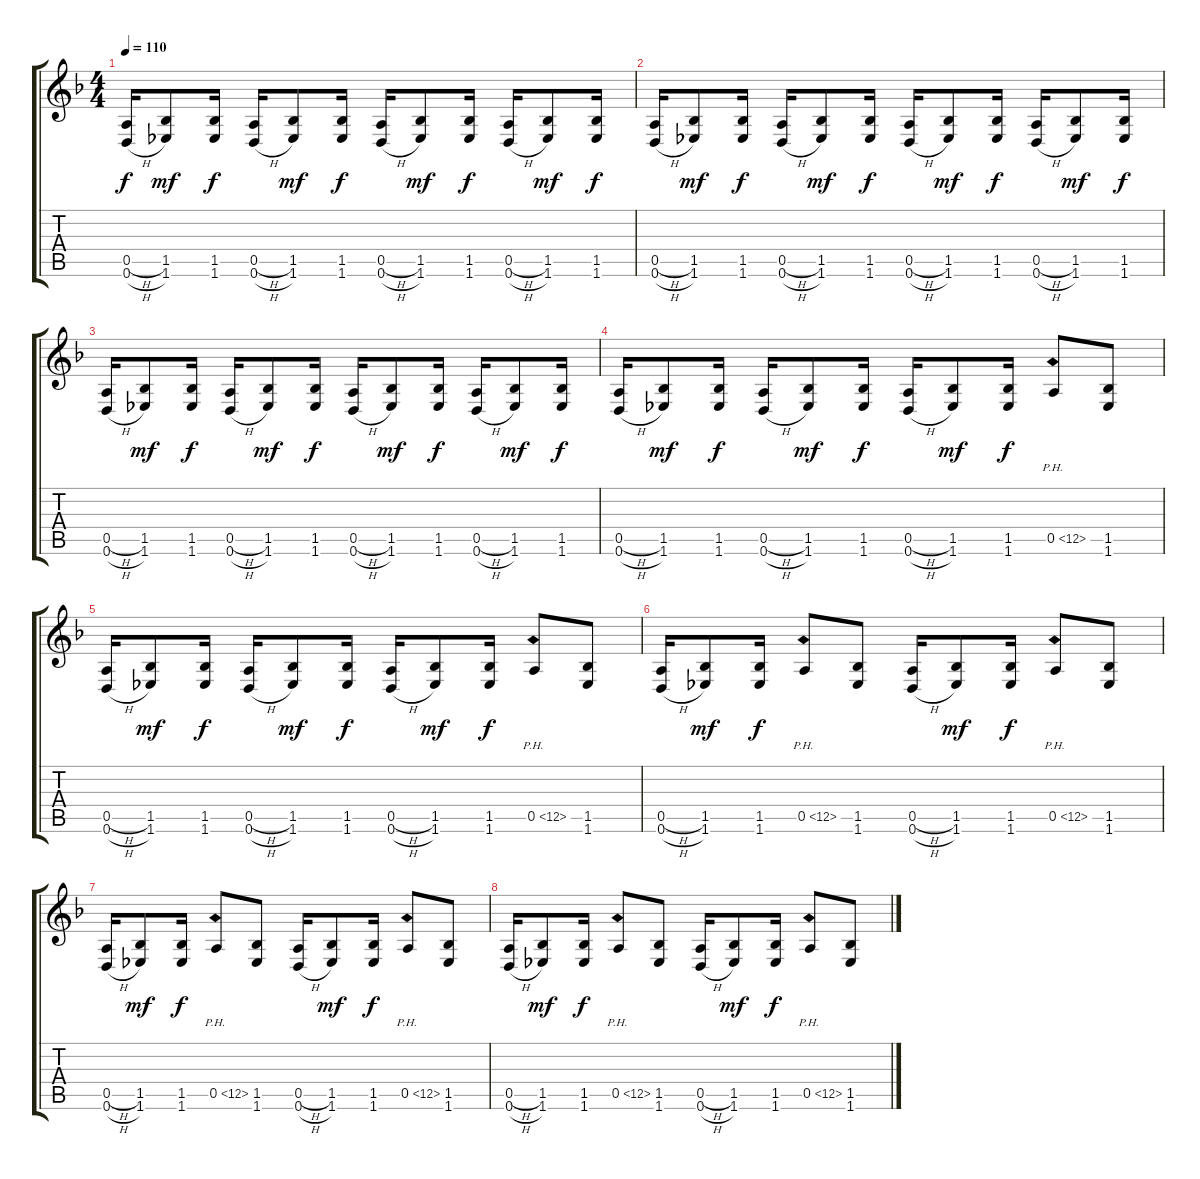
\track "" {instrument distortionguitar}
\staff {score tabs}
\tuning (E4 B3 G3 D3 A2 D2) {hide}
\ts (4 4)
\tempo 110
\clef g2
\ks dminor
(0.5{h} 0.6{h}).16{dy f} (1.5 1.6).8{dy mf} (1.5 1.6).16{dy f} (0.5{h} 0.6{h}).16 (1.5 1.6).8{dy mf} (1.5 1.6).16{dy f} (0.5{h} 0.6{h}).16 (1.5 1.6).8{dy mf} (1.5 1.6).16{dy f} (0.5{h} 0.6{h}).16 (1.5 1.6).8{dy mf} (1.5 1.6).16{dy f} |
(0.5{h} 0.6{h}).16 (1.5 1.6).8{dy mf} (1.5 1.6).16{dy f} (0.5{h} 0.6{h}).16 (1.5 1.6).8{dy mf} (1.5 1.6).16{dy f} (0.5{h} 0.6{h}).16 (1.5 1.6).8{dy mf} (1.5 1.6).16{dy f} (0.5{h} 0.6{h}).16 (1.5 1.6).8{dy mf} (1.5 1.6).16{dy f} |
(0.5{h} 0.6{h}).16 (1.5 1.6).8{dy mf} (1.5 1.6).16{dy f} (0.5{h} 0.6{h}).16 (1.5 1.6).8{dy mf} (1.5 1.6).16{dy f} (0.5{h} 0.6{h}).16 (1.5 1.6).8{dy mf} (1.5 1.6).16{dy f} (0.5{h} 0.6{h}).16 (1.5 1.6).8{dy mf} (1.5 1.6).16{dy f} |
(0.5{h} 0.6{h}).16 (1.5 1.6).8{dy mf} (1.5 1.6).16{dy f} (0.5{h} 0.6{h}).16 (1.5 1.6).8{dy mf} (1.5 1.6).16{dy f} (0.5{h} 0.6{h}).16 (1.5 1.6).8{dy mf} (1.5 1.6).16{dy f} 0.5{ph 12}.8 (1.5 1.6).8 |
(0.5{h} 0.6{h}).16 (1.5 1.6).8{dy mf} (1.5 1.6).16{dy f} (0.5{h} 0.6{h}).16 (1.5 1.6).8{dy mf} (1.5 1.6).16{dy f} (0.5{h} 0.6{h}).16 (1.5 1.6).8{dy mf} (1.5 1.6).16{dy f} 0.5{ph 12}.8 (1.5 1.6).8 |
(0.5{h} 0.6{h}).16 (1.5 1.6).8{dy mf} (1.5 1.6).16{dy f} 0.5{ph 12}.8 (1.5 1.6).8 (0.5{h} 0.6{h}).16 (1.5 1.6).8{dy mf} (1.5 1.6).16{dy f} 0.5{ph 12}.8 (1.5 1.6).8 |
(0.5{h} 0.6{h}).16 (1.5 1.6).8{dy mf} (1.5 1.6).16{dy f} 0.5{ph 12}.8 (1.5 1.6).8 (0.5{h} 0.6{h}).16 (1.5 1.6).8{dy mf} (1.5 1.6).16{dy f} 0.5{ph 12}.8 (1.5 1.6).8 |
(0.5{h} 0.6{h}).16 (1.5 1.6).8{dy mf} (1.5 1.6).16{dy f} 0.5{ph 12}.8 (1.5 1.6).8 (0.5{h} 0.6{h}).16 (1.5 1.6).8{dy mf} (1.5 1.6).16{dy f} 0.5{ph 12}.8 (1.5 1.6).8
